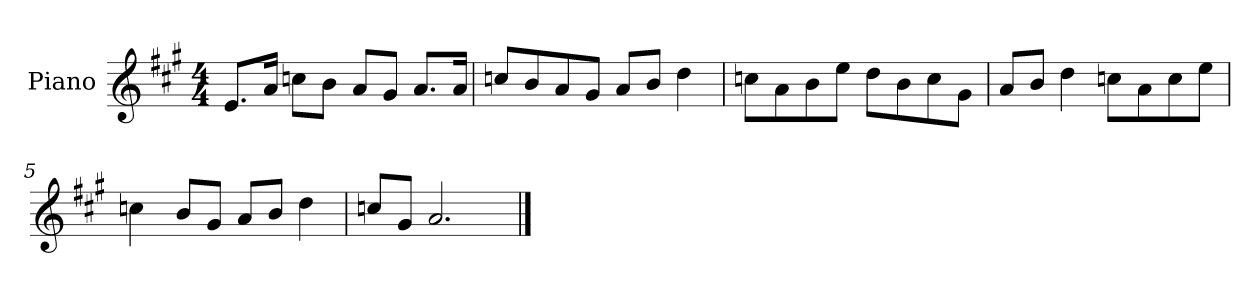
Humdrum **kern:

**kern
*part1
*staff1
*I"Piano
*I'P-no
*clefG2
*k[f#c#g#]
*M4/4
*MM90
=1
8.e/L
16a/Jk
8ccn\L
8b\J
8a/L
8g#/J
8.a/L
16a/Jk
=2
8ccn/L
8b/
8a/
8g#/J
8a/L
8b/J
4dd\
=3
8ccn\L
8a\
8b\
8ee\J
8dd\L
8b\
8cc\
8g#\J
=4
8a/L
8b/J
4dd\
8ccn\L
8a\
8cc\
8ee\J
=5
4ccn\
8b/L
8g#/J
8a/L
8b/J
4dd\
!!LO:LB:g=z
=6
8ccn/L
8g#/J
2.a/
==
*-
